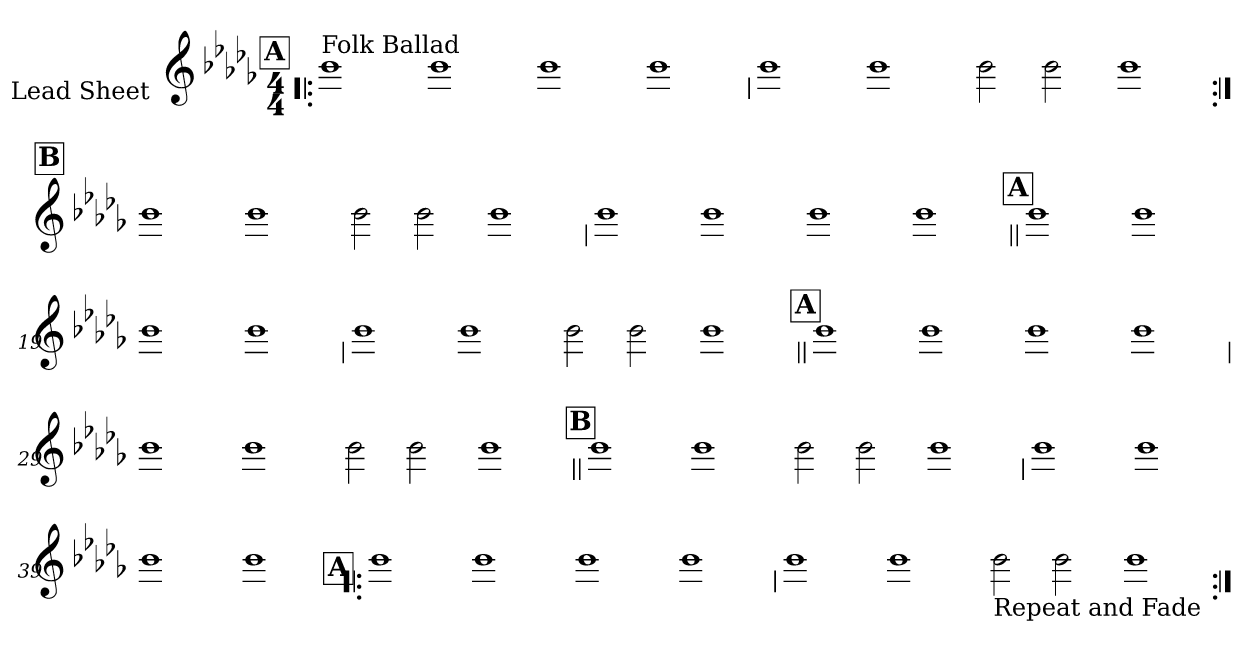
**kern
*part1
*staff1
*I"Lead Sheet
*stria0
*clefG2
*k[b-e-a-d-g-]
*D-:
*M4/4
*MM70
!!LO:REH:place=s1:a:t=A
=1!|:
!LO:TX:a:t=Folk Ballad
1b-
=2-
1b-
=3-
1b-
=4-
1b-
!!LO:LB:g=z
=5
1b-
=6-
1b-
=7-
2b-
2b-
=8-
1b-
!!LO:LB:g=z
!!LO:REH:place=s1:a:t=B
=9:|!
1b-
=10-
1b-
=11-
2b-
2b-
=12-
1b-
!!LO:LB:g=z
=13
1b-
=14-
1b-
=15-
1b-
=16-
1b-
!!LO:LB:g=z
!!LO:REH:place=s1:a:t=A
=17||
1b-
=18-
1b-
=19-
1b-
=20-
1b-
!!LO:LB:g=z
=21
1b-
=22-
1b-
=23-
2b-
2b-
=24-
1b-
!!LO:LB:g=z
!!LO:REH:place=s1:a:t=A
=25||
1b-
=26-
1b-
=27-
1b-
=28-
1b-
!!LO:LB:g=z
=29
1b-
=30-
1b-
=31-
2b-
2b-
=32-
1b-
!!LO:LB:g=z
!!LO:REH:place=s1:a:t=B
=33||
1b-
=34-
1b-
=35-
2b-
2b-
=36-
1b-
!!LO:LB:g=z
=37
1b-
=38-
1b-
=39-
1b-
=40-
1b-
!!LO:LB:g=z
!!LO:REH:place=s1:a:t=A
=41!|:
1b-
=42-
1b-
=43-
1b-
=44-
1b-
!!LO:LB:g=z
=45
1b-
=46-
1b-
=47-
!LO:TX:b:t=Repeat and Fade
2b-
2b-
=48-
1b-
=:|!
*-
